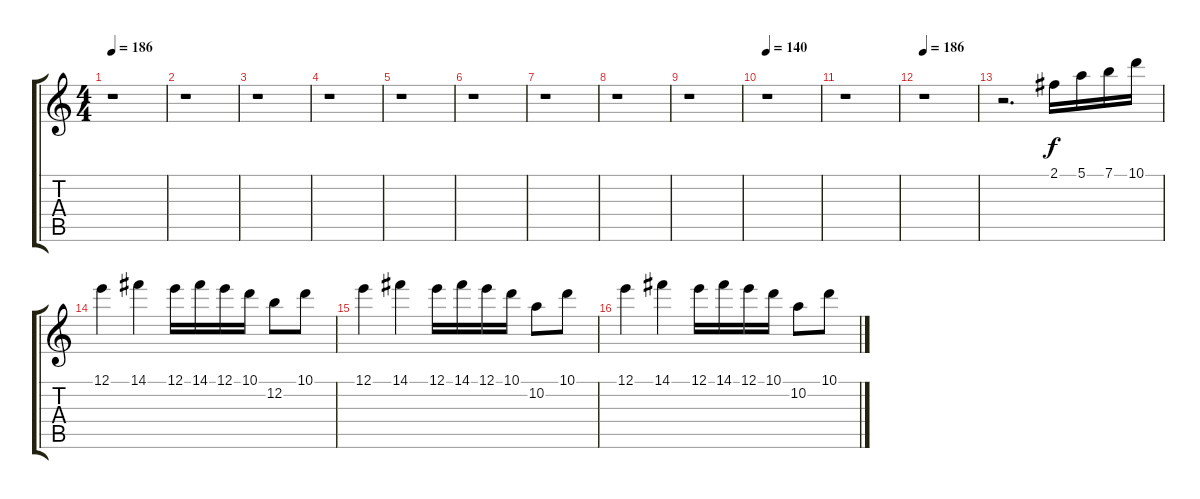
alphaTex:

\track "" {instrument overdrivenguitar}
\staff {score tabs}
\tuning (E4 B3 G3 D3 A2 E2) {hide}
\ts (4 4)
\tempo 186
\clef g2
\ks c
r.1{dy f} |
r.1 |
r.1 |
r.1 |
r.1 |
r.1 |
r.1 |
r.1 |
r.1 |
\tempo 140
r.1 |
r.1 |
\tempo 186
r.1 |
r.2{d} 2.1.16 5.1.16 7.1.16 10.1.16 |
12.1.4 14.1.4 12.1.16 14.1.16 12.1.16 10.1.16 12.2.8 10.1.8 |
12.1.4 14.1.4 12.1.16 14.1.16 12.1.16 10.1.16 10.2.8 10.1.8 |
12.1.4 14.1.4 12.1.16 14.1.16 12.1.16 10.1.16 10.2.8 10.1.8
